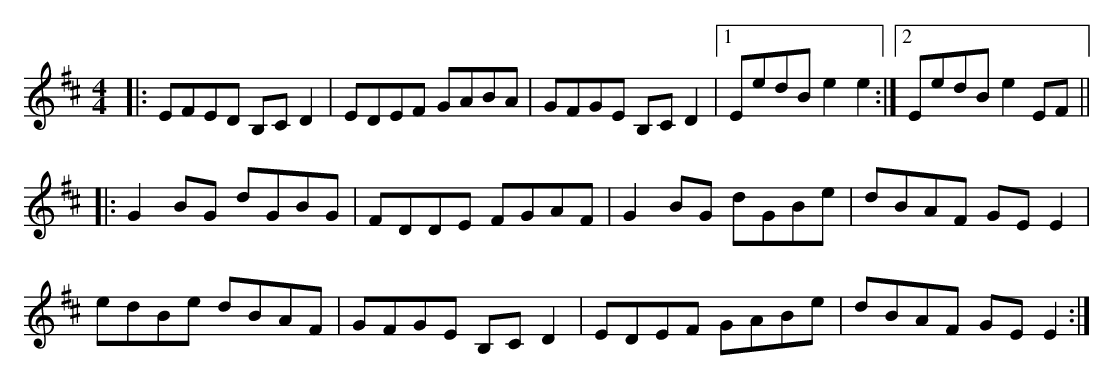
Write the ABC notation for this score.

X:1
M:4/4
K:Edor
|:EFED B,C D2|EDEF GABA|GFGE B,C D2|1 EedB e2 e2:|2 EedB e2 EF||
|:G2 BG dGBG|FDDE FGAF|G2 BG dGBe|dBAF GE E2|
edBe dBAF|GFGE B,CD2|EDEF GABe|dBAF GE E2:|
